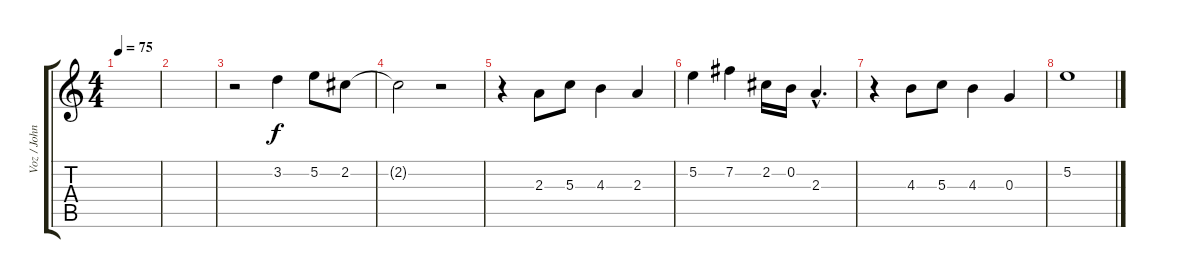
\track ("Voz / John" "Voz / John") {instrument overdrivenguitar}
\staff {score tabs}
\tuning (E4 B3 G3 D3 A2 E2) {hide}
\ts (4 4)
\tempo 75
\clef g2
\ks c
|
|
r.2 3.2.4 5.2.8 2.2.8 |
2.2{t}.2 r.2 |
r.4 2.3.8 5.3.8 4.3.4 2.3.4 |
5.2.4 7.2.4 2.2.16 0.2.16 2.3{hac}.4{d} |
r.4 4.3.8 5.3.8 4.3.4 0.3.4 |
5.2.1
